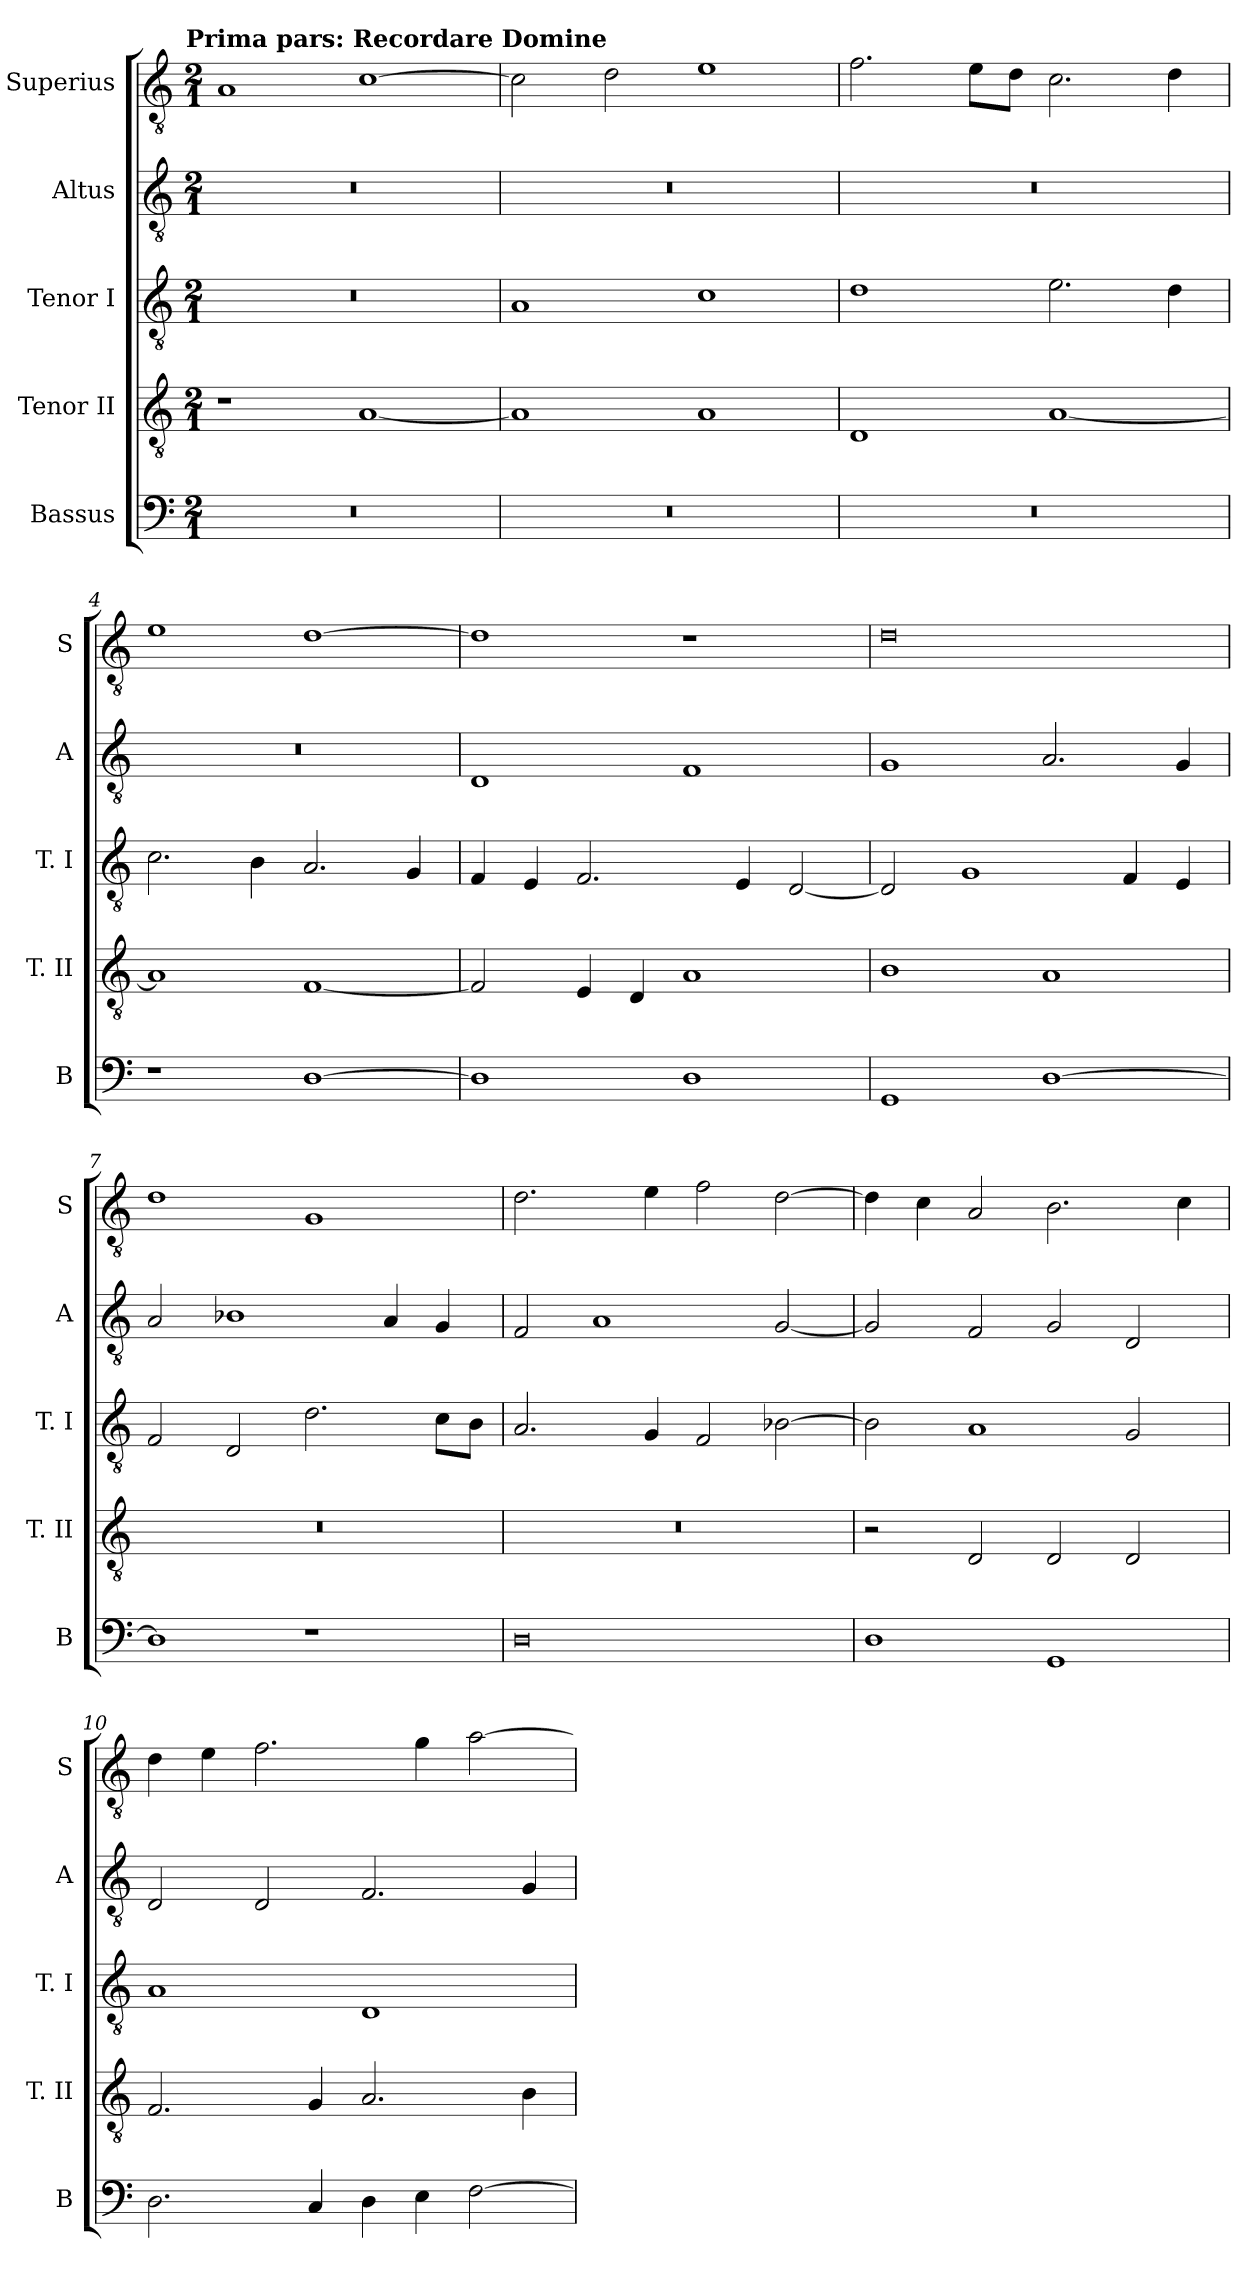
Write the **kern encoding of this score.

**kern	**kern	**kern	**kern	**kern
*part5	*part4	*part3	*part2	*part1
*staff5	*staff4	*staff3	*staff2	*staff1
*I"Bassus	*I"Tenor II	*I"Tenor I	*I"Altus	*I"Superius
*I'B	*I'T. II	*I'T. I	*I'A	*I'S
*clefF4	*clefGv2	*clefGv2	*clefGv2	*clefGv2
*k[]	*k[]	*k[]	*k[]	*k[]
*C:	*C:	*C:	*C:	*C:
!!LO:TX:omd:t=Prima pars&colon; Recordare Domine
*M2/1	*M2/1	*M2/1	*M2/1	*M2/1
=1	=1	=1	=1	=1
0r	1r	0r	0r	1A
.	[1A	.	.	[1c
=2	=2	=2	=2	=2
0r	1A]	1A	0r	2c]
.	.	.	.	2d
.	1A	1c	.	1e
=3	=3	=3	=3	=3
0r	1D	1d	0r	2.f
.	.	.	.	8eL
.	.	.	.	8dJ
.	[1A	2.e	.	2.c
.	.	4d	.	4d
=4	=4	=4	=4	=4
1r	1A]	2.c	0r	1e
.	.	4B	.	.
[1D	[1F	2.A	.	[1d
.	.	4G	.	.
=5	=5	=5	=5	=5
1D]	2F]	4F	1D	1d]
.	.	4E	.	.
.	4E	2.F	.	.
.	4D	.	.	.
1D	1A	.	1F	1r
.	.	4E	.	.
.	.	[2D	.	.
=6	=6	=6	=6	=6
1GG	1B	2D]	1G	0d
.	.	1G	.	.
[1D	1A	.	2.A	.
.	.	4F	.	.
.	.	4E	4G	.
=7	=7	=7	=7	=7
1D]	0r	2F	2A	1d
.	.	2D	1B-X	.
1r	.	2.d	.	1G
.	.	.	4A	.
.	.	8cL	4G	.
.	.	8BJ	.	.
=8	=8	=8	=8	=8
0D	0r	2.A	2F	2.d
.	.	.	1A	.
.	.	4G	.	4e
.	.	2F	.	2f
.	.	[2B-X	[2G	[2d
=9	=9	=9	=9	=9
1D	2r	2B-]	2G]	4d]
.	.	.	.	4c
.	2D	1A	2F	2A
1GG	2D	.	2G	2.B
.	2D	2G	2D	.
.	.	.	.	4c
=10	=10	=10	=10	=10
2.D	2.F	1A	2D	4d
.	.	.	.	4e
.	.	.	2D	2.f
4C	4G	.	.	.
4D	2.A	1D	2.F	.
4E	.	.	.	4g
[2F	.	.	.	[2a
.	4B	.	4G	.
=	=	=	=	=
*-	*-	*-	*-	*-
